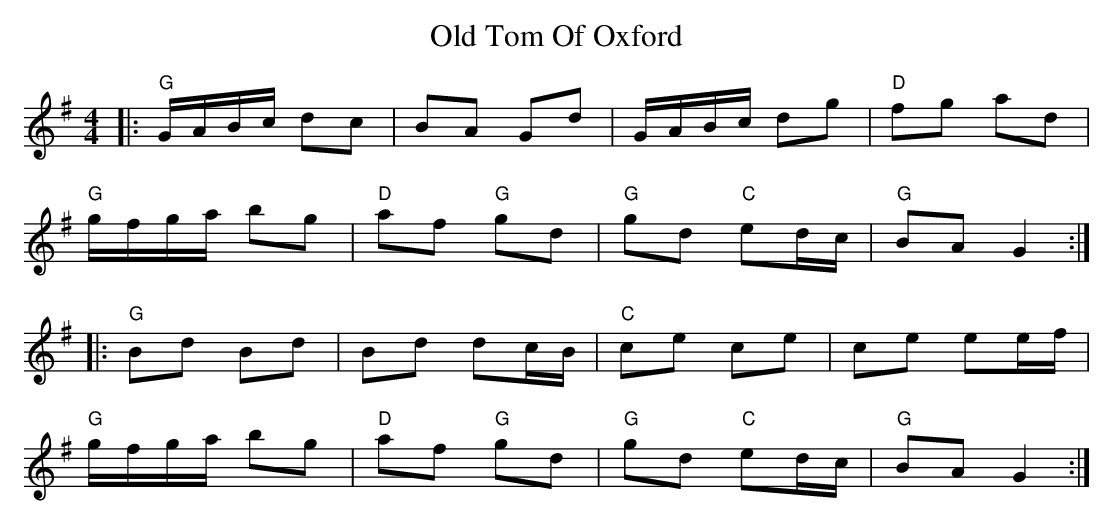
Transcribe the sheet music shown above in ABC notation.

X:1
T: Old Tom Of Oxford
M: 4/4
L: 1/8
K: Gmaj
|:"G" G/A/B/c/ dc|BA Gd|G/A/B/c/ dg|"D"fg ad|
"G" g/f/g/a/ bg|"D" af "G"gd|"G"gd "C" ed/c/|"G"BA G2:|
|:"G"Bd Bd|Bd dc/B/|"C" ce ce|ce ee/f/|
"G"g/f/g/a/ bg|"D"af "G"gd|"G"gd "C" ed/c/|"G"BA G2:|
